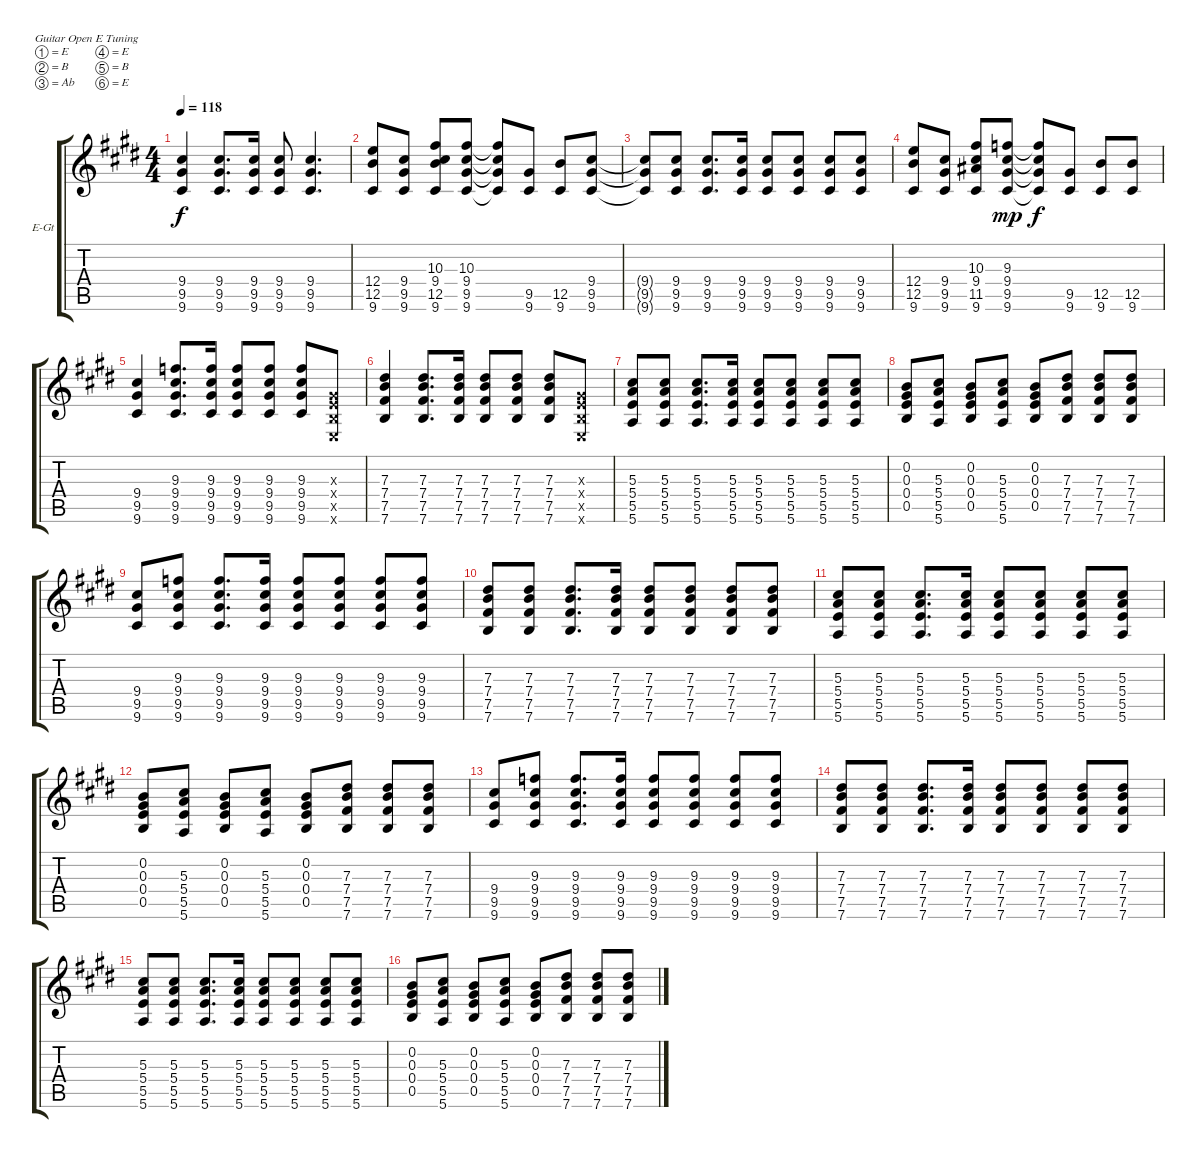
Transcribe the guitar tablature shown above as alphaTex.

\bracketExtendMode groupsimilarinstruments
\firstSystemTrackNameOrientation horizontal
\otherSystemsTrackNameOrientation horizontal
\track ("Rythm" "E-Gt") {instrument electricguitarclean}
\staff {score tabs}
\tuning (E4 B3 Ab3 E3 B2 E2)
\ts (4 4)
\tempo 118
\clef g2
\ks e
(9.4 9.5 9.6).4{dy f} (9.4 9.5 9.6).8{d} (9.4 9.5 9.6).16 (9.4 9.5 9.6).8 (9.4 9.5 9.6).4{d} |
(12.4 12.5 9.6).8 (9.4 9.5 9.6).8 (10.3 9.4 12.5 9.6).8 (10.3 9.4 9.5 9.6).8 (10.3{t} 9.4{t} 9.5{t} 9.6{t}).8 (9.5 9.6).8 (12.5 9.6).8 (9.4 9.5 9.6).8 |
(9.4{t} 9.5{t} 9.6{t}).8 (9.4 9.5 9.6).8 (9.4 9.5 9.6).8{d} (9.4 9.5 9.6).16 (9.4 9.5 9.6).8 (9.4 9.5 9.6).8 (9.4 9.5 9.6).8 (9.4 9.5 9.6).8 |
(12.4 12.5 9.6).8 (9.4 9.5 9.6).8 (10.3 9.4 11.5 9.6).8 (9.3 9.4 9.5 9.6).8{dy mp} (9.3{t} 9.4{t} 9.5{t} 9.6{t}).8{dy f} (9.5 9.6).8 (12.5 9.6).8 (12.5 9.6).8 |
(9.4 9.5 9.6).4 (9.3 9.4 9.5 9.6).8{d} (9.3 9.4 9.5 9.6).16 (9.3 9.4 9.5 9.6).8 (9.3 9.4 9.5 9.6).8 (9.3 9.4 9.5 9.6).8 (0.3{x} 0.4{x} 0.5{x} 0.6{x}).8 |
(7.3 7.4 7.5 7.6).4 (7.3 7.4 7.5 7.6).8{d} (7.3 7.4 7.5 7.6).16 (7.3 7.4 7.5 7.6).8 (7.3 7.4 7.5 7.6).8 (7.3 7.4 7.5 7.6).8 (0.3{x} 0.4{x} 0.5{x} 0.6{x}).8 |
(5.3 5.4 5.5 5.6).8 (5.3 5.4 5.5 5.6).8 (5.3 5.4 5.5 5.6).8{d} (5.3 5.4 5.5 5.6).16 (5.3 5.4 5.5 5.6).8 (5.3 5.4 5.5 5.6).8 (5.3 5.4 5.5 5.6).8 (5.3 5.4 5.5 5.6).8 |
(0.2 0.3 0.4 0.5).8 (5.3 5.4 5.5 5.6).8 (0.2 0.3 0.4 0.5).8 (5.3 5.4 5.5 5.6).8 (0.2 0.3 0.4 0.5).8 (7.3 7.4 7.5 7.6).8 (7.3 7.4 7.5 7.6).8 (7.3 7.4 7.5 7.6).8 |
(9.4 9.5 9.6).8 (9.3 9.4 9.5 9.6).8 (9.3 9.4 9.5 9.6).8{d} (9.3 9.4 9.5 9.6).16 (9.3 9.4 9.5 9.6).8 (9.3 9.4 9.5 9.6).8 (9.3 9.4 9.5 9.6).8 (9.3 9.4 9.5 9.6).8 |
(7.3 7.4 7.5 7.6).8 (7.3 7.4 7.5 7.6).8 (7.3 7.4 7.5 7.6).8{d} (7.3 7.4 7.5 7.6).16 (7.3 7.4 7.5 7.6).8 (7.3 7.4 7.5 7.6).8 (7.3 7.4 7.5 7.6).8 (7.3 7.4 7.5 7.6).8 |
(5.3 5.4 5.5 5.6).8 (5.3 5.4 5.5 5.6).8 (5.3 5.4 5.5 5.6).8{d} (5.3 5.4 5.5 5.6).16 (5.3 5.4 5.5 5.6).8 (5.3 5.4 5.5 5.6).8 (5.3 5.4 5.5 5.6).8 (5.3 5.4 5.5 5.6).8 |
(0.2 0.3 0.4 0.5).8 (5.3 5.4 5.5 5.6).8 (0.2 0.3 0.4 0.5).8 (5.3 5.4 5.5 5.6).8 (0.2 0.3 0.4 0.5).8 (7.3 7.4 7.5 7.6).8 (7.3 7.4 7.5 7.6).8 (7.3 7.4 7.5 7.6).8 |
(9.4 9.5 9.6).8 (9.3 9.4 9.5 9.6).8 (9.3 9.4 9.5 9.6).8{d} (9.3 9.4 9.5 9.6).16 (9.3 9.4 9.5 9.6).8 (9.3 9.4 9.5 9.6).8 (9.3 9.4 9.5 9.6).8 (9.3 9.4 9.5 9.6).8 |
(7.3 7.4 7.5 7.6).8 (7.3 7.4 7.5 7.6).8 (7.3 7.4 7.5 7.6).8{d} (7.3 7.4 7.5 7.6).16 (7.3 7.4 7.5 7.6).8 (7.3 7.4 7.5 7.6).8 (7.3 7.4 7.5 7.6).8 (7.3 7.4 7.5 7.6).8 |
(5.3 5.4 5.5 5.6).8 (5.3 5.4 5.5 5.6).8 (5.3 5.4 5.5 5.6).8{d} (5.3 5.4 5.5 5.6).16 (5.3 5.4 5.5 5.6).8 (5.3 5.4 5.5 5.6).8 (5.3 5.4 5.5 5.6).8 (5.3 5.4 5.5 5.6).8 |
(0.2 0.3 0.4 0.5).8 (5.3 5.4 5.5 5.6).8 (0.2 0.3 0.4 0.5).8 (5.3 5.4 5.5 5.6).8 (0.2 0.3 0.4 0.5).8 (7.3 7.4 7.5 7.6).8 (7.3 7.4 7.5 7.6).8 (7.3 7.4 7.5 7.6).8
